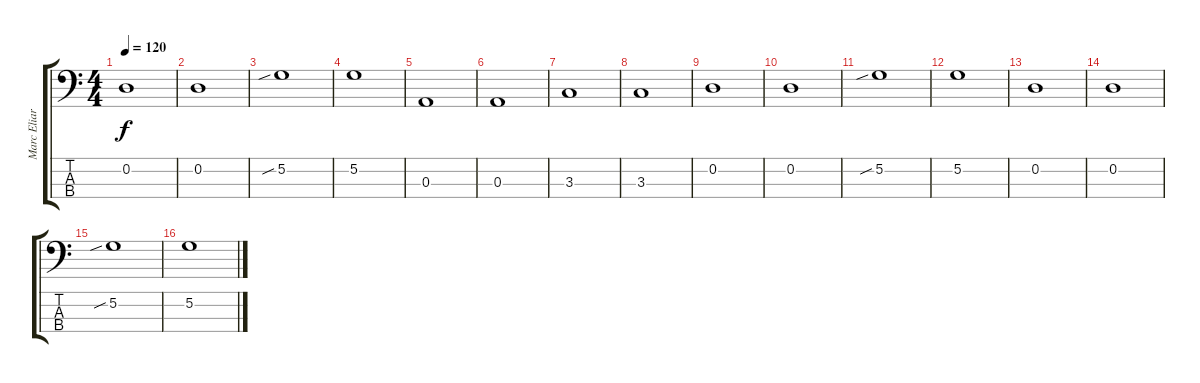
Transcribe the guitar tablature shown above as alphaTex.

\track ("Marc Eliard" "Marc Eliar") {instrument electricbassfinger}
\staff {score tabs}
\tuning (G2 D2 A1 E1) {hide}
\ts (4 4)
\tempo 120
\clef f4
\ks c
0.2.1{dy f} |
0.2.1 |
5.2{sib}.1 |
5.2.1 |
0.3.1 |
0.3.1 |
3.3.1 |
3.3.1 |
0.2.1 |
0.2.1 |
5.2{sib}.1 |
5.2.1 |
0.2.1 |
0.2.1 |
5.2{sib}.1 |
5.2.1
